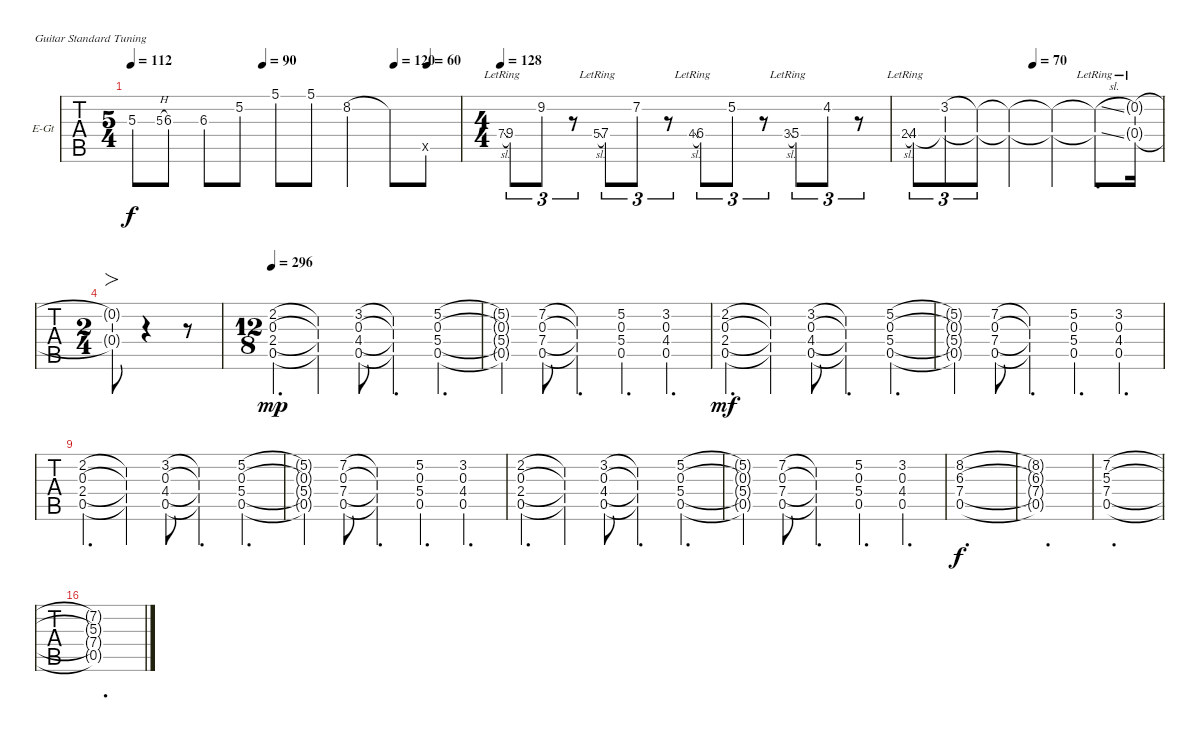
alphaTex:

\bracketExtendMode nobrackets
\firstSystemTrackNameOrientation horizontal
\otherSystemsTrackNameOrientation horizontal
\defaultBarNumberDisplay FirstOfSystem
\track ("Guitar I" "E-Gt") {instrument overdrivenguitar}
\staff {tabs}
\tuning (E4 B3 G3 D3 A2 E2)
\ts (5 4)
\tempo 112
\tempo (90 0.4)
\tempo (120 0.8)
\tempo (60 0.9)
\clef g2
\ks c
5.3.8{dy f} 5.3{h}.8{gr} 6.3.8 6.3.8 5.2.8 5.1.8 5.1.8 8.2.4 8.2{t}.8 0.5{hac x}.8 |
\ts (4 4)
\tempo 128
7.4{sl lr}.8{gr} 9.4.8{tu (3 2)} 9.2.8{tu (3 2)} r.8{tu (3 2)} 5.4{sl lr}.8{gr} 7.4.8{tu (3 2)} 7.2.8{tu (3 2)} r.8{tu (3 2)} 4.4{sl lr}.8{gr} 6.4.8{tu (3 2)} 5.2.8{tu (3 2)} r.8{tu (3 2)} 3.4{sl lr}.8{gr} 5.4.8{tu (3 2)} 4.2.8{tu (3 2)} r.8{tu (3 2)} |
\tempo (70 0.5)
2.4{sl lr}.8{gr} 4.4.8{tu (3 2)} (3.2 4.4{t}).8{tu (3 2)} (3.2{t} 4.4{t}).8{tu (3 2)} (3.2{t} 4.4{t}).4 (3.2{t} 4.4{t}).4 (3.2{sl lr t} 4.4{sl lr t}).8{d} (0.2{g lr} 0.4{g lr}).16 |
\ts (2 4)
(0.2{t} 0.4{t}).8{fo} r.4 r.8 |
\ts (12 8)
\tempo 296
\clef f4
(2.2 0.3 2.4 0.5).4{d dy mp} (2.2{t} 0.3{t} 2.4{t} 0.5{t}).4 (3.2 0.3 4.4 0.5).8 (3.2{t} 0.3{t} 4.4{t} 0.5{t}).4{d} (5.2 0.3 5.4 0.5).4{d} |
(5.2{t} 0.3{t} 5.4{t} 0.5{t}).4 (7.2 0.3 7.4 0.5).8 (7.2{t} 0.3{t} 7.4{t} 0.5{t}).4{d} (5.2 0.3 5.4 0.5).4{d} (3.2 0.3 4.4 0.5).4{d} |
(2.2 0.3 2.4 0.5).4{d dy mf} (2.2{t} 0.3{t} 2.4{t} 0.5{t}).4 (3.2 0.3 4.4 0.5).8 (3.2{t} 0.3{t} 4.4{t} 0.5{t}).4{d} (5.2 0.3 5.4 0.5).4{d} |
(5.2{t} 0.3{t} 5.4{t} 0.5{t}).4 (7.2 0.3 7.4 0.5).8 (7.2{t} 0.3{t} 7.4{t} 0.5{t}).4{d} (5.2 0.3 5.4 0.5).4{d} (3.2 0.3 4.4 0.5).4{d} |
(2.2 0.3 2.4 0.5).4{d} (2.2{t} 0.3{t} 2.4{t} 0.5{t}).4 (3.2 0.3 4.4 0.5).8 (3.2{t} 0.3{t} 4.4{t} 0.5{t}).4{d} (5.2 0.3 5.4 0.5).4{d} |
(5.2{t} 0.3{t} 5.4{t} 0.5{t}).4 (7.2 0.3 7.4 0.5).8 (7.2{t} 0.3{t} 7.4{t} 0.5{t}).4{d} (5.2 0.3 5.4 0.5).4{d} (3.2 0.3 4.4 0.5).4{d} |
(2.2 0.3 2.4 0.5).4{d} (2.2{t} 0.3{t} 2.4{t} 0.5{t}).4 (3.2 0.3 4.4 0.5).8 (3.2{t} 0.3{t} 4.4{t} 0.5{t}).4{d} (5.2 0.3 5.4 0.5).4{d} |
(5.2{t} 0.3{t} 5.4{t} 0.5{t}).4 (7.2 0.3 7.4 0.5).8 (7.2{t} 0.3{t} 7.4{t} 0.5{t}).4{d} (5.2 0.3 5.4 0.5).4{d} (3.2 0.3 4.4 0.5).4{d} |
\clef g2
(8.2 6.3 7.4 0.5).1{d dy f} |
(8.2{t} 6.3{t} 7.4{t} 0.5{t}).1{d} |
(7.2 5.3 7.4 0.5).1{d} |
(7.2{t} 5.3{t} 7.4{t} 0.5{t}).1{d}
